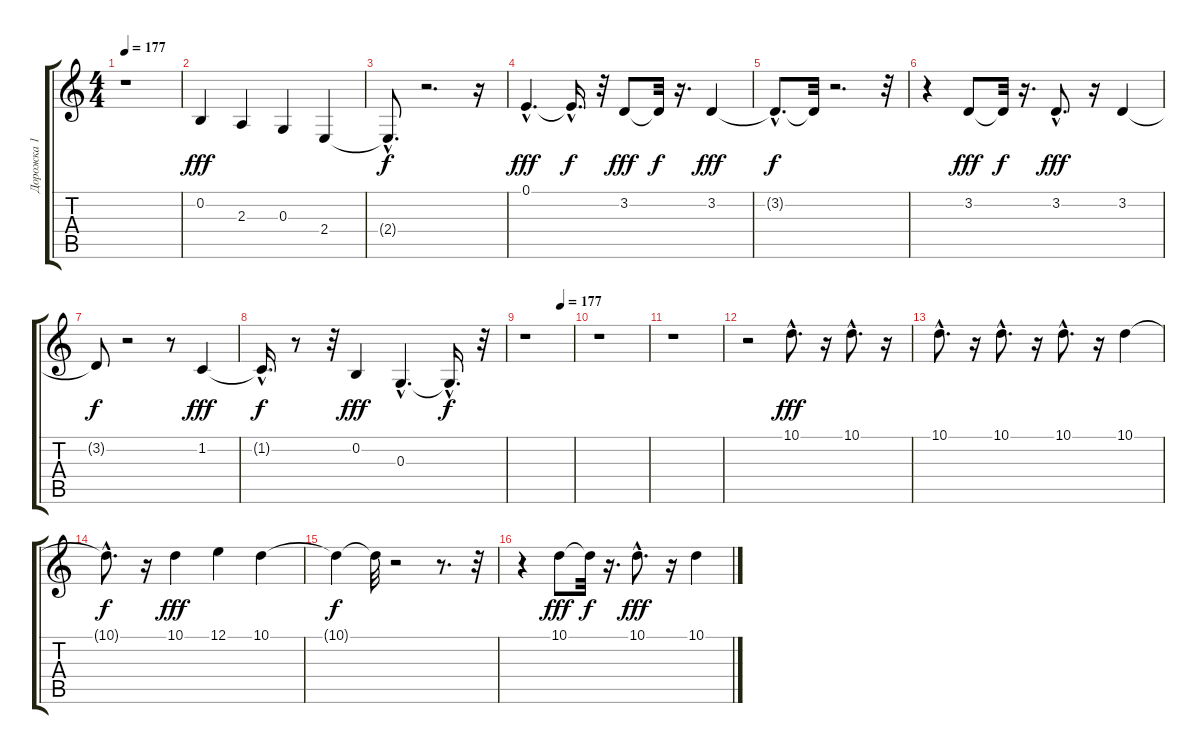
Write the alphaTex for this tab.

\track ("Дорожка 1" "Дорожка 1") {instrument clarinet}
\staff {score tabs}
\tuning (E4 B3 G3 D3 A2 E2) {hide}
\ts (4 4)
\tempo 177
\clef g2
\ks c
r.1{dy f} |
0.2.4{dy fff} 2.3.4 0.3.4 2.4.4 |
2.4{hac t}.8{d dy f} r.2{d} r.16 |
0.1{hac}.4{d dy fff} 0.1{hac t}.16{d dy f} r.32 3.2.8{dy fff} 3.2{t}.32{dy f} r.16{d} 3.2.4{dy fff} |
3.2{hac t}.8{d dy f} 3.2{t}.32 r.2{d} r.32 |
r.4 3.2.8{dy fff} 3.2{t}.32{dy f} r.16{d} 3.2{hac}.8{d dy fff} r.16 3.2.4 |
3.2{t}.8{dy f} r.2 r.8 1.2.4{dy fff} |
1.2{hac t}.16{d dy f} r.8 r.32 0.2.4{dy fff} 0.3{hac}.4{d} 0.3{hac t}.16{d dy f} r.32 |
\tempo (177 0.75)
r.1 |
r.1 |
r.1 |
r.2 10.1{hac}.8{d dy fff} r.16 10.1{hac}.8{d} r.16 |
10.1{hac}.8{d} r.16 10.1{hac}.8{d} r.16 10.1{hac}.8{d} r.16 10.1.4 |
10.1{hac t}.8{d dy f} r.16 10.1.4{dy fff} 12.1.4 10.1.4 |
10.1{t}.4{dy f} 10.1{t}.32 r.2 r.8{d} r.32 |
r.4 10.1.8{dy fff} 10.1{t}.32{dy f} r.16{d} 10.1{hac}.8{d dy fff} r.16 10.1.4
